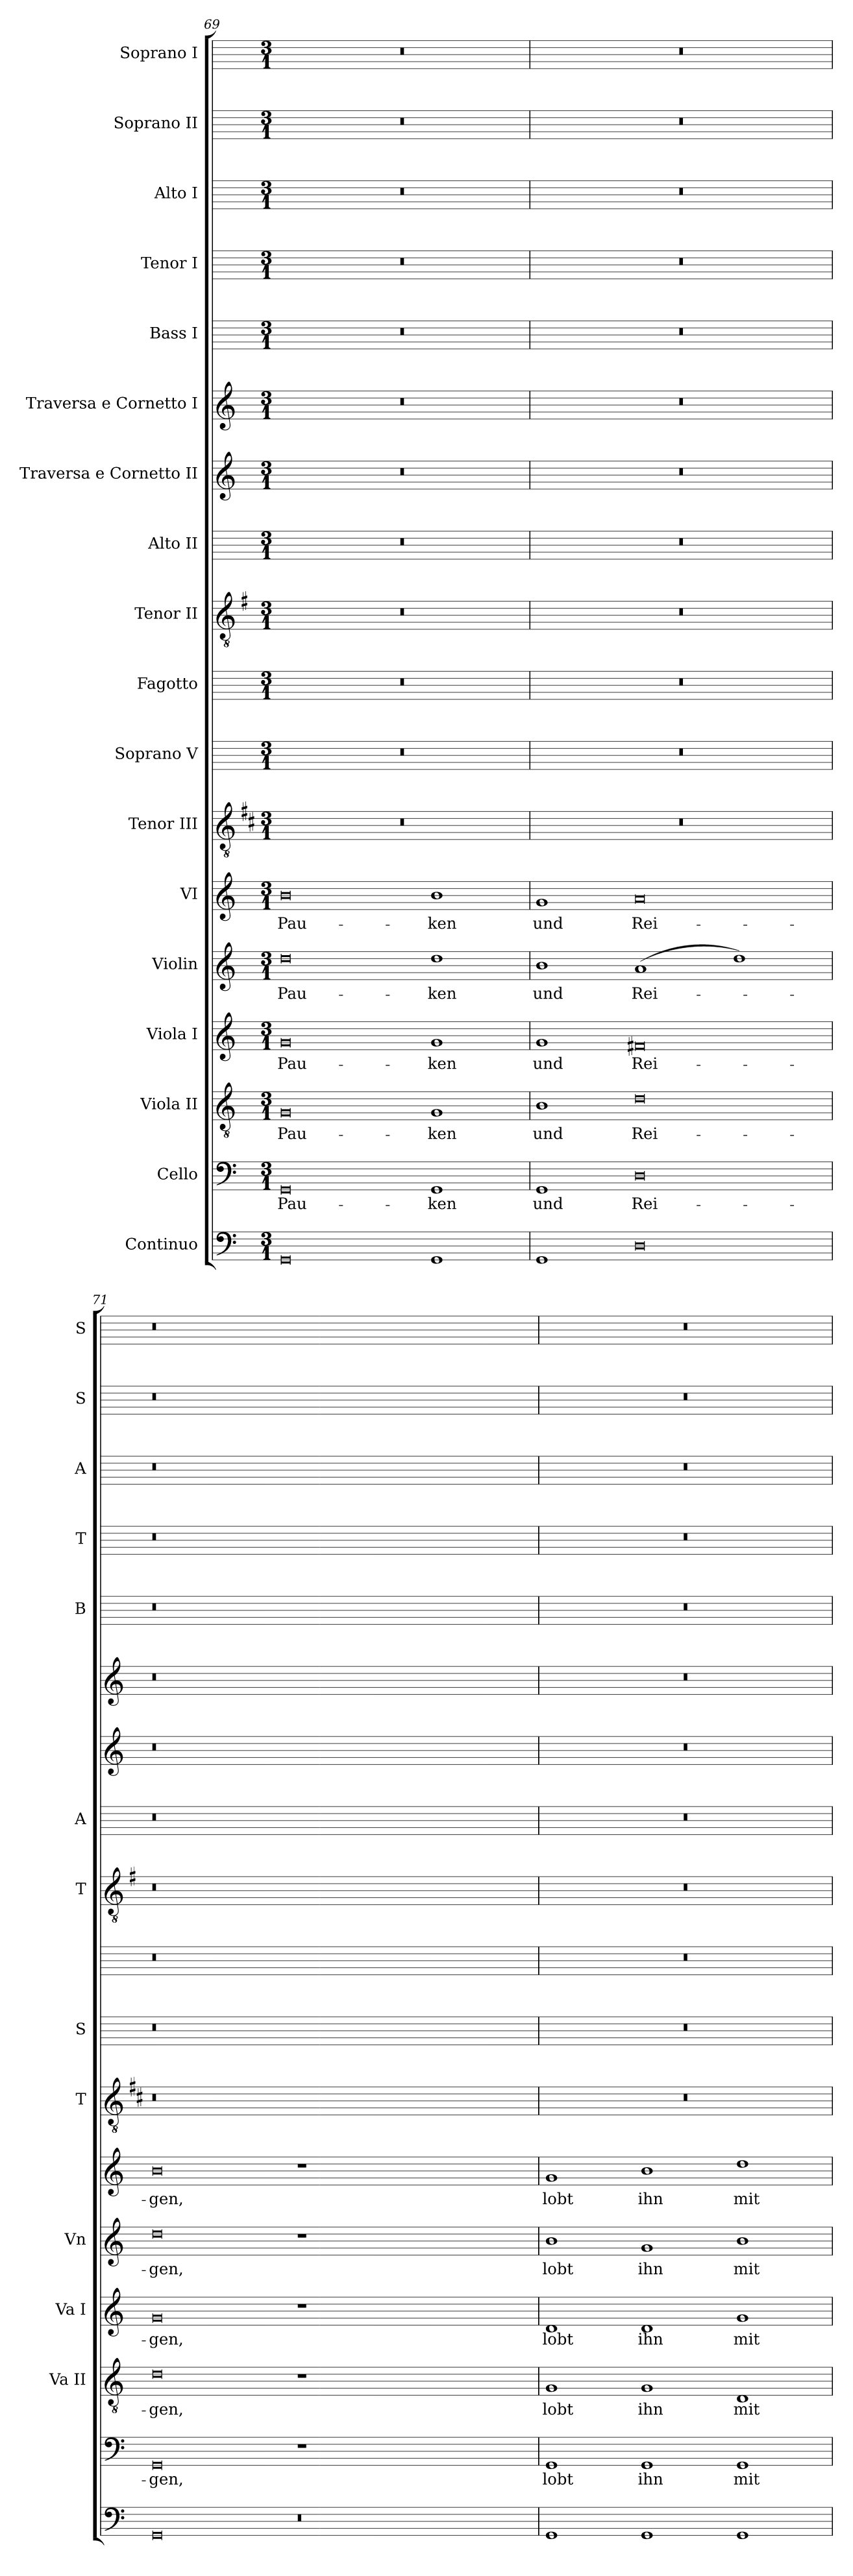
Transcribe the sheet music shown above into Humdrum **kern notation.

**kern	**kern	**text	**kern	**text	**kern	**text	**kern	**text	**kern	**text	**kern	**kern	**kern	**kern	**kern	**kern	**kern	**kern	**kern	**kern	**kern	**kern
*part18	*part17	*part17	*part16	*part16	*part15	*part15	*part14	*part14	*part13	*part13	*part12	*part11	*part10	*part9	*part8	*part7	*part6	*part5	*part4	*part3	*part2	*part1
*staff18	*staff17	*staff17	*staff16	*staff16	*staff15	*staff15	*staff14	*staff14	*staff13	*staff13	*staff12	*staff11	*staff10	*staff9	*staff8	*staff7	*staff6	*staff5	*staff4	*staff3	*staff2	*staff1
*I"Continuo	*I"Cello	*	*I"Viola II	*	*I"Viola I	*	*I"Violin	*	*I"VI	*	*I"Tenor III	*I"Soprano V	*I"Fagotto	*I"Tenor II	*I"Alto II	*I"Traversa e  Cornetto II	*I"Traversa e  Cornetto I	*I"Bass I	*I"Tenor I	*I"Alto I	*I"Soprano II	*I"Soprano I
*	*	*	*I'Va II	*	*I'Va I	*	*I'Vn	*	*	*	*I'T	*I'S	*	*I'T	*I'A	*	*	*I'B	*I'T	*I'A	*I'S	*I'S
*clefF4	*clefF4	*	*clefGv2	*	*clefG2	*	*clefG2	*	*clefG2	*	*clefGv2	*	*	*clefGv2	*	*clefG2	*clefG2	*	*	*	*	*
*	*	*	*	*	*	*	*	*	*	*	*ITrd1c2	*ITrd1c2	*	*ITrd4c7	*ITrd4c7	*	*	*	*	*	*	*
*k[]	*k[]	*	*k[]	*	*k[]	*	*k[]	*	*k[]	*	*k[]	*	*	*k[]	*	*k[]	*k[]	*	*	*	*	*
*C:	*C:	*	*C:	*	*C:	*	*C:	*	*C:	*	*C:	*	*	*C:	*	*C:	*C:	*	*	*	*	*
*M3/1	*M3/1	*	*M3/1	*	*M3/1	*	*M3/1	*	*M3/1	*	*M3/1	*M3/1	*M3/1	*M3/1	*M3/1	*M3/1	*M3/1	*M3/1	*M3/1	*M3/1	*M3/1	*M3/1
=69	=69	=69	=69	=69	=69	=69	=69	=69	=69	=69	=69	=69	=69	=69	=69	=69	=69	=69	=69	=69	=69	=69
*^	*	*	*	*	*	*	*	*	*	*	*	*	*	*	*	*	*	*	*	*	*	*
!	!LO:N:vis=0	!	!LO:LY:b	!	!LO:LY:b	!	!LO:LY:b	!	!LO:LY:b	!	!LO:LY:b	!	!	!	!	!	!	!	!	!	!	!	!
0GG	0.ryy	0GG	Pau-	0G	Pau-	0g	Pau-	0dd	Pau-	0b	Pau-	0.r	0.r	0.r	0.r	0.r	0.r	0.r	0.r	0.r	0.r	0.r	0.r
!	!	!	!LO:LY:b	!	!LO:LY:b	!	!LO:LY:b	!	!LO:LY:b	!	!LO:LY:b	!	!	!	!	!	!	!	!	!	!	!	!
1GG	.	1GG	-ken	1G	-ken	1g	-ken	1dd	-ken	1b	-ken	.	.	.	.	.	.	.	.	.	.	.	.
=70	=70	=70	=70	=70	=70	=70	=70	=70	=70	=70	=70	=70	=70	=70	=70	=70	=70	=70	=70	=70	=70	=70	=70
!	!LO:N:vis=0	!	!LO:LY:b	!	!LO:LY:b	!	!LO:LY:b	!	!LO:LY:b	!	!LO:LY:b	!	!	!	!	!	!	!	!	!	!	!	!
1GG	0.ryy	1GG	und	1B	und	1g	und	1b	und	1g	und	0.r	0.r	0.r	0.r	0.r	0.r	0.r	0.r	0.r	0.r	0.r	0.r
!	!	!	!LO:LY:b	!	!LO:LY:b	!	!LO:LY:b	!	!LO:LY:b	!	!LO:LY:b	!	!	!	!	!	!	!	!	!	!	!	!
0D	.	0D	Rei-	0d	Rei-	0f#X	Rei-	(<1a	Rei-	0a	Rei-	.	.	.	.	.	.	.	.	.	.	.	.
.	.	.	.	.	.	.	.	1dd)	.	.	.	.	.	.	.	.	.	.	.	.	.	.	.
=71	=71	=71	=71	=71	=71	=71	=71	=71	=71	=71	=71	=71	=71	=71	=71	=71	=71	=71	=71	=71	=71	=71	=71
!	!LO:N:vis=0	!	!LO:LY:b	!	!LO:LY:b	!	!LO:LY:b	!	!LO:LY:b	!	!LO:LY:b	!	!	!	!	!	!	!	!	!	!	!	!
0GG	0.ryy	0GG	-gen,	0d	-gen,	0g	-gen,	0dd	gen,	0b	-gen,	0.r	0.r	0.r	0.r	0.r	0.r	0.r	0.r	0.r	0.r	0.r	0.r
0.r	.	1r	.	1r	.	1r	.	1r	.	1r	.	.	.	.	.	.	.	.	.	.	.	.	.
.	0ryy	0ryy	.	0ryy	.	0ryy	.	0ryy	.	0ryy	.	0ryy	0ryy	0ryy	0ryy	0ryy	0ryy	0ryy	0ryy	0ryy	0ryy	0ryy	0ryy
=72	=72	=72	=72	=72	=72	=72	=72	=72	=72	=72	=72	=72	=72	=72	=72	=72	=72	=72	=72	=72	=72	=72	=72
!	!LO:N:vis=0	!	!LO:LY:b	!	!LO:LY:b	!	!LO:LY:b	!	!LO:LY:b	!	!LO:LY:b	!	!	!	!	!	!	!	!	!	!	!	!
1GG	0.ryy	1GG	lobt	1G	lobt	1d	lobt	1b	lobt	1g	lobt	0.r	0.r	0.r	0.r	0.r	0.r	0.r	0.r	0.r	0.r	0.r	0.r
!	!	!	!LO:LY:b	!	!LO:LY:b	!	!LO:LY:b	!	!LO:LY:b	!	!LO:LY:b	!	!	!	!	!	!	!	!	!	!	!	!
1GG	.	1GG	ihn	1G	ihn	1d	ihn	1g	ihn	1b	ihn	.	.	.	.	.	.	.	.	.	.	.	.
!	!	!	!LO:LY:b	!	!LO:LY:b	!	!LO:LY:b	!	!LO:LY:b	!	!LO:LY:b	!	!	!	!	!	!	!	!	!	!	!	!
1GG	.	1GG	mit	1D	mit	1g	mit	1b	mit	1dd	mit	.	.	.	.	.	.	.	.	.	.	.	.
*v	*v	*	*	*	*	*	*	*	*	*	*	*	*	*	*	*	*	*	*	*	*	*	*
=	=	=	=	=	=	=	=	=	=	=	=	=	=	=	=	=	=	=	=	=	=	=
*-	*-	*-	*-	*-	*-	*-	*-	*-	*-	*-	*-	*-	*-	*-	*-	*-	*-	*-	*-	*-	*-	*-
